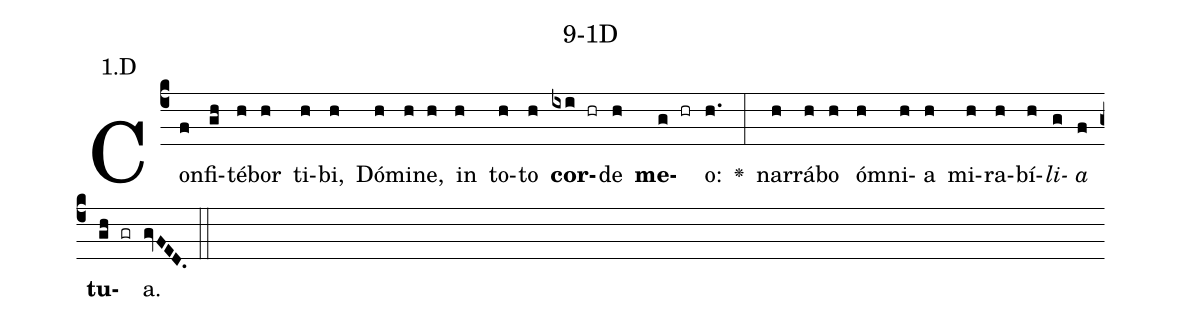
name: 9-1D;
annotation: 1.D;
%%
(c4)Con(f)fi(gh)té(h)bor(h) ti(h)bi,(h) Dó(h)mi(h)ne,(h) in(h) to(h)to(h) <b>cor</b>(ixi hr)de(h) <b>me</b>(g hr)o:(h.) <v>\greheightstar</v>(:) nar(h)rá(h)bo(h) óm(h)ni(h)a(h) mi(h)ra(h)bí(h)<i>li</i>(g)<i>a</i>(f) <b>tu</b>(gh gr)a.(gvFED.) (::)


%E(h) u(h) o(g) u(f) a(gh) e.(gvFED.) (::)
